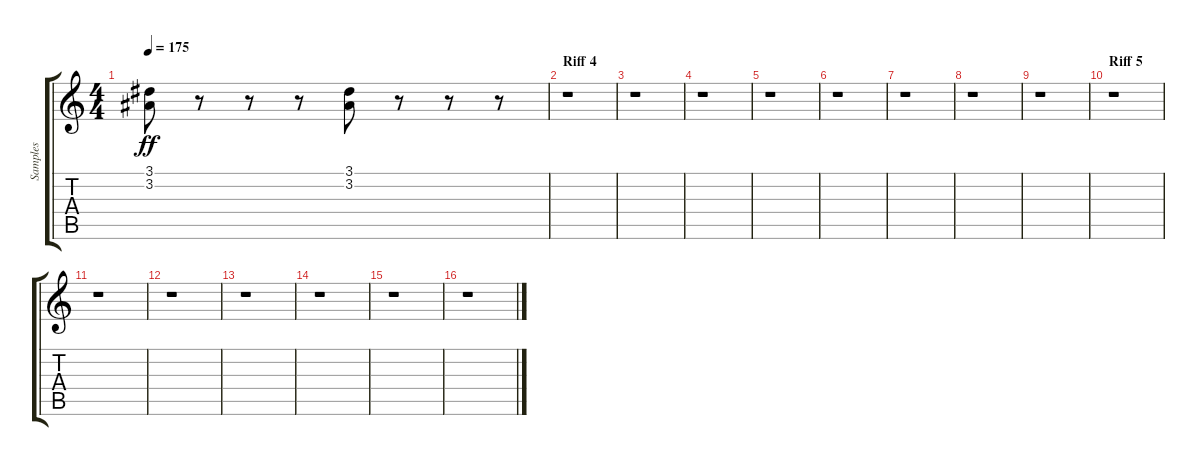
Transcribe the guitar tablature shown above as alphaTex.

\track ("Samples" "Samples") {instrument stringensemble1}
\staff {score tabs}
\tuning (C5 G4 Eb4 Bb3 F3 C3) {hide}
\ts (4 4)
\tempo 175
\clef g2
\ks c
(3.1 3.2).8{dy ff} r.8 r.8 r.8 (3.1 3.2).8 r.8 r.8 r.8 |
\section ("" "Riff 4")
r.1 |
r.1 |
r.1 |
r.1 |
r.1 |
r.1 |
r.1 |
r.1 |
\section ("" "Riff 5")
r.1 |
r.1 |
r.1 |
r.1 |
r.1 |
r.1 |
r.1
